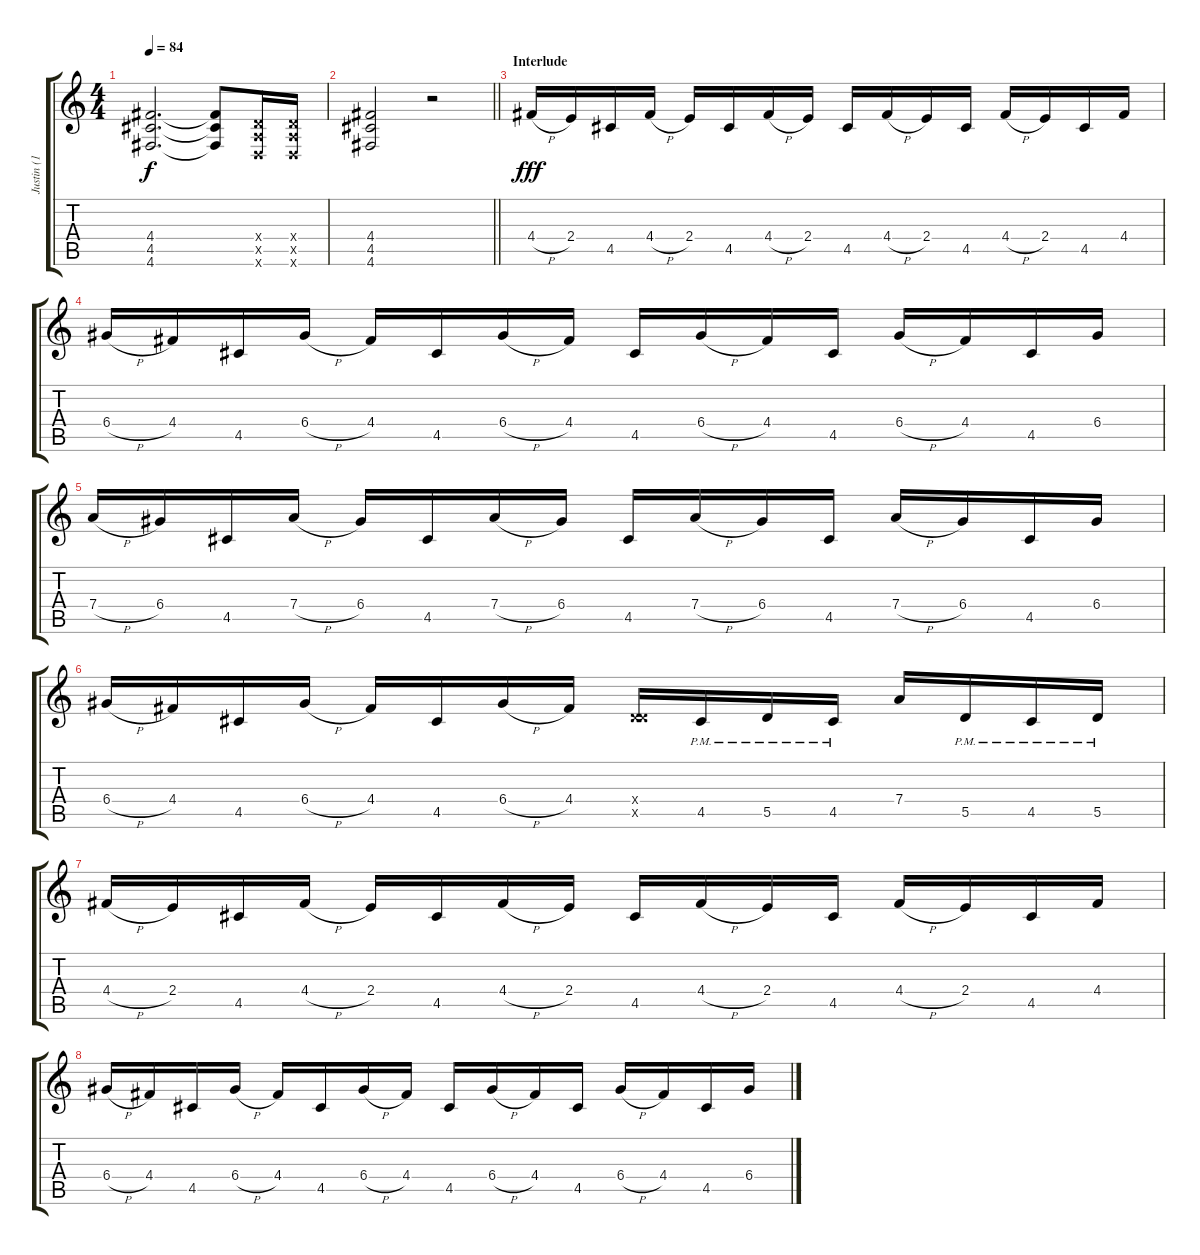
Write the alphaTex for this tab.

\track ("Justin (1 guitarra)" "Justin (1 ") {instrument overdrivenguitar}
\staff {score tabs}
\tuning (E4 B3 G3 D3 A2 D2) {hide}
\ts (4 4)
\tempo 84
\clef g2
\ks c
(4.4 4.5 4.6).2{d dy f} (4.4{t} 4.5{t} 4.6{t}).8 (0.4{x} 0.5{x} 0.6{x}).16 (0.4{x} 0.5{x} 0.6{x}).16 |
\barLineRight lightlight
(4.4 4.5 4.6).2 r.2 |
\section ("" "Interlude")
4.4{h}.16{dy fff} 2.4.16 4.5.16 4.4{h}.16 2.4.16 4.5.16 4.4{h}.16 2.4.16 4.5.16 4.4{h}.16 2.4.16 4.5.16 4.4{h}.16 2.4.16 4.5.16 4.4.16 |
6.4{h}.16 4.4.16 4.5.16 6.4{h}.16 4.4.16 4.5.16 6.4{h}.16 4.4.16 4.5.16 6.4{h}.16 4.4.16 4.5.16 6.4{h}.16 4.4.16 4.5.16 6.4.16 |
7.4{h}.16 6.4.16 4.5.16 7.4{h}.16 6.4.16 4.5.16 7.4{h}.16 6.4.16 4.5.16 7.4{h}.16 6.4.16 4.5.16 7.4{h}.16 6.4.16 4.5.16 6.4.16 |
6.4{h}.16 4.4.16 4.5.16 6.4{h}.16 4.4.16 4.5.16 6.4{h}.16 4.4.16 (0.4{x} 5.5{x}).16 4.5{pm}.16 5.5{pm}.16 4.5{pm}.16 7.4.16 5.5{pm}.16 4.5{pm}.16 5.5{pm}.16 |
4.4{h}.16 2.4.16 4.5.16 4.4{h}.16 2.4.16 4.5.16 4.4{h}.16 2.4.16 4.5.16 4.4{h}.16 2.4.16 4.5.16 4.4{h}.16 2.4.16 4.5.16 4.4.16 |
6.4{h}.16 4.4.16 4.5.16 6.4{h}.16 4.4.16 4.5.16 6.4{h}.16 4.4.16 4.5.16 6.4{h}.16 4.4.16 4.5.16 6.4{h}.16 4.4.16 4.5.16 6.4.16
